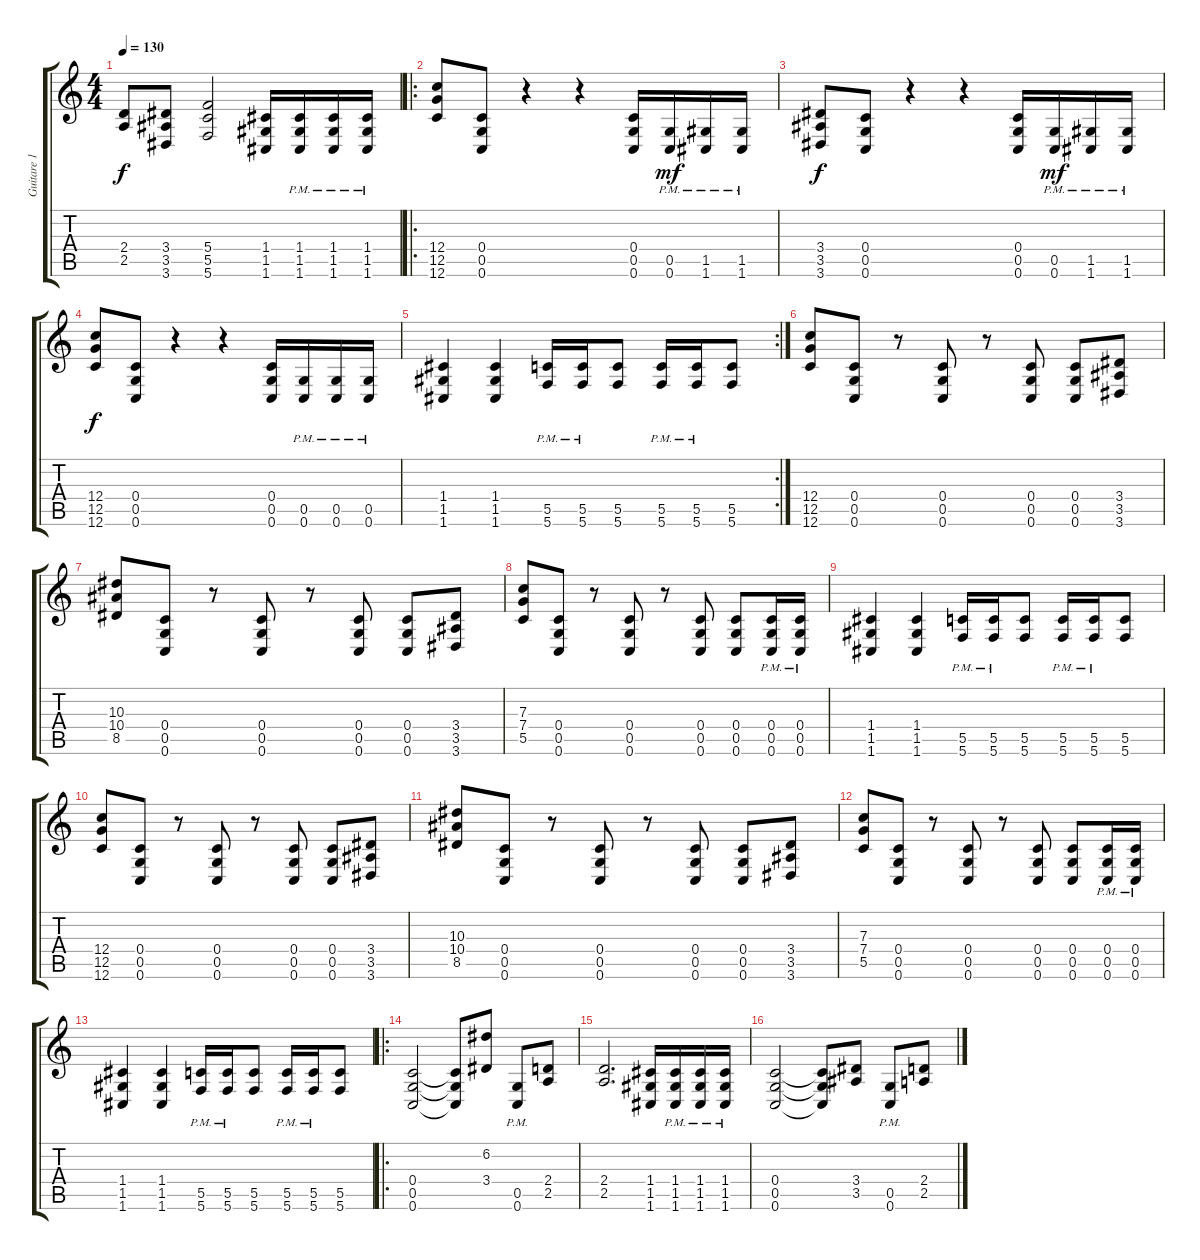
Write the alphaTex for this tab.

\track ("Guitare 1" "Guitare 1") {instrument distortionguitar}
\staff {score tabs}
\tuning (D4 A3 F3 C3 G2 C2) {hide}
\ts (4 4)
\tempo 130
\clef g2
\ks c
(2.4{t} 2.5{t}).8{dy f} (3.4 3.5 3.6).8 (5.4 5.5 5.6).2 (1.4 1.5 1.6).16 (1.4{pm} 1.5{pm} 1.6{pm}).16 (1.4{pm} 1.5{pm} 1.6{pm}).16 (1.4{pm} 1.5{pm} 1.6{pm}).16 |
\ro
(12.4 12.5 12.6).8 (0.4 0.5 0.6).8 r.4 r.4 (0.4 0.5 0.6).16 (0.5{pm} 0.6{pm}).16{dy mf} (1.5{pm} 1.6{pm}).16 (1.5{pm} 1.6{pm}).16 |
(3.4 3.5 3.6).8{dy f} (0.4 0.5 0.6).8 r.4 r.4 (0.4 0.5 0.6).16 (0.5{pm} 0.6{pm}).16{dy mf} (1.5{pm} 1.6{pm}).16 (1.5{pm} 1.6{pm}).16 |
(12.4 12.5 12.6).8{dy f} (0.4 0.5 0.6).8 r.4 r.4 (0.4 0.5 0.6).16 (0.5{pm} 0.6{pm}).16 (0.5{pm} 0.6{pm}).16 (0.5{pm} 0.6{pm}).16 |
\rc 2
(1.4 1.5 1.6).4 (1.4 1.5 1.6).4 (5.5{pm} 5.6{pm}).16 (5.5{pm} 5.6{pm}).16 (5.5 5.6).8 (5.5{pm} 5.6{pm}).16 (5.5{pm} 5.6{pm}).16 (5.5 5.6).8 |
(12.4 12.5 12.6).8 (0.4 0.5 0.6).8 r.8 (0.4 0.5 0.6).8 r.8 (0.4 0.5 0.6).8 (0.4 0.5 0.6).8 (3.4 3.5 3.6).8 |
(10.3 10.4 8.5).8 (0.4 0.5 0.6).8 r.8 (0.4 0.5 0.6).8 r.8 (0.4 0.5 0.6).8 (0.4 0.5 0.6).8 (3.4 3.5 3.6).8 |
(7.3 7.4 5.5).8 (0.4 0.5 0.6).8 r.8 (0.4 0.5 0.6).8 r.8 (0.4 0.5 0.6).8 (0.4 0.5 0.6).8 (0.4{pm} 0.5{pm} 0.6{pm}).16 (0.4{pm} 0.5{pm} 0.6{pm}).16 |
(1.4 1.5 1.6).4 (1.4 1.5 1.6).4 (5.5{pm} 5.6{pm}).16 (5.5{pm} 5.6{pm}).16 (5.5 5.6).8 (5.5{pm} 5.6{pm}).16 (5.5{pm} 5.6{pm}).16 (5.5 5.6).8 |
(12.4 12.5 12.6).8 (0.4 0.5 0.6).8 r.8 (0.4 0.5 0.6).8 r.8 (0.4 0.5 0.6).8 (0.4 0.5 0.6).8 (3.4 3.5 3.6).8 |
(10.3 10.4 8.5).8 (0.4 0.5 0.6).8 r.8 (0.4 0.5 0.6).8 r.8 (0.4 0.5 0.6).8 (0.4 0.5 0.6).8 (3.4 3.5 3.6).8 |
(7.3 7.4 5.5).8 (0.4 0.5 0.6).8 r.8 (0.4 0.5 0.6).8 r.8 (0.4 0.5 0.6).8 (0.4 0.5 0.6).8 (0.4{pm} 0.5{pm} 0.6{pm}).16 (0.4{pm} 0.5{pm} 0.6{pm}).16 |
(1.4 1.5 1.6).4 (1.4 1.5 1.6).4 (5.5{pm} 5.6{pm}).16 (5.5{pm} 5.6{pm}).16 (5.5 5.6).8 (5.5{pm} 5.6{pm}).16 (5.5{pm} 5.6{pm}).16 (5.5 5.6).8 |
\ro
(0.4 0.5 0.6).2 (0.4{t} 0.5{t} 0.6{t}).8 (6.2 3.4).8 (0.5{pm} 0.6{pm}).8 (2.4 2.5).8 |
(2.4 2.5).2{d} (1.4 1.5 1.6).16 (1.4{pm} 1.5{pm} 1.6{pm}).16 (1.4{pm} 1.5{pm} 1.6{pm}).16 (1.4{pm} 1.5{pm} 1.6{pm}).16 |
(0.4 0.5 0.6).2 (0.4{t} 0.5{t} 0.6{t}).8 (3.4 3.5).8 (0.5{pm} 0.6{pm}).8 (2.4 2.5).8
